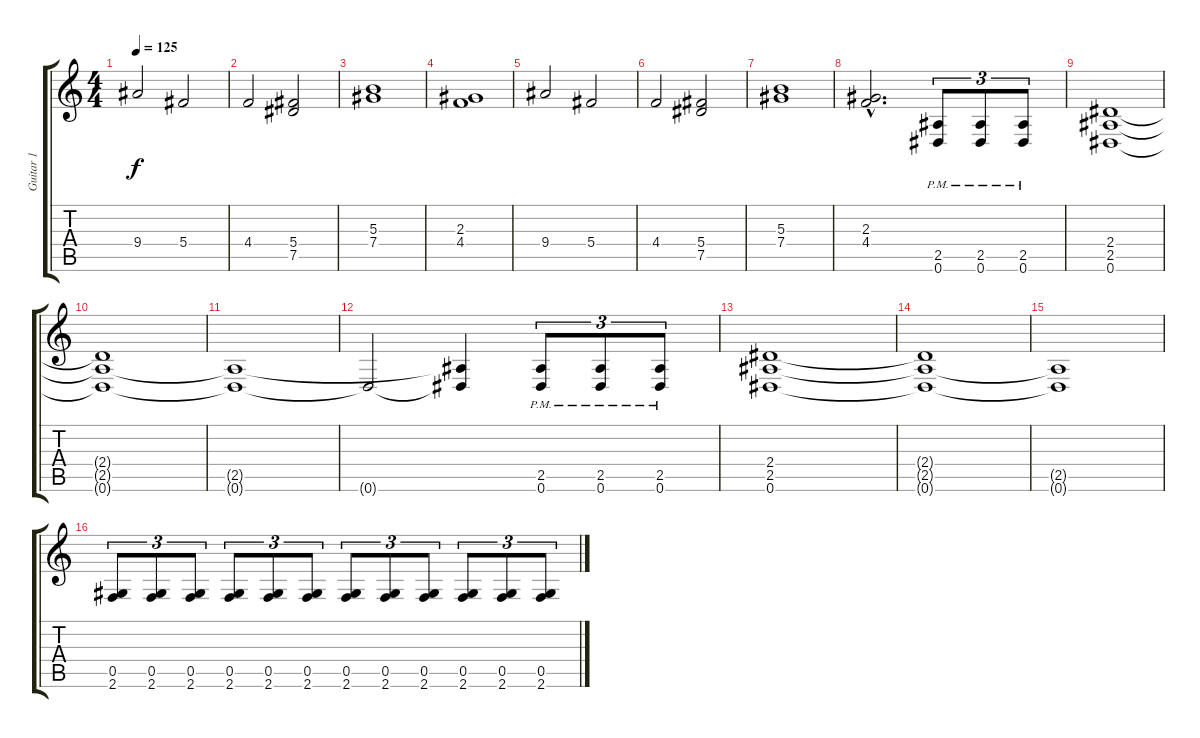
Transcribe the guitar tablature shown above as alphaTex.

\track ("Guitar 1" "Guitar 1") {instrument distortionguitar}
\staff {score tabs}
\tuning (Eb4 Bb3 Gb3 Db3 Ab2 Eb2) {hide}
\ts (4 4)
\tempo 125
\clef g2
\ks c
9.4.2{dy f volume 12 instrument electricguitarclean} 5.4.2 |
4.4.2 (5.4 7.5).2 |
(5.3 7.4).1 |
(2.3 4.4).1 |
9.4.2{instrument electricguitarclean} 5.4.2 |
4.4.2 (5.4 7.5).2 |
(5.3 7.4).1 |
(2.3{hac} 4.4{hac}).2{d} (2.5{pm} 0.6{pm}).8{tu (3 2) volume 16 instrument distortionguitar} (2.5{pm} 0.6{pm}).8{tu (3 2)} (2.5{pm} 0.6{pm}).8{tu (3 2)} |
(2.4 2.5 0.6).1 |
(2.4{t} 2.5{t} 0.6{t}).1 |
(2.5{t} 0.6{t}).1 |
0.6{t}.2 (2.5{t} 0.6{t}).4 (2.5{pm} 0.6{pm}).8{tu (3 2)} (2.5{pm} 0.6{pm}).8{tu (3 2)} (2.5{pm} 0.6{pm}).8{tu (3 2)} |
(2.4 2.5 0.6).1 |
(2.4{t} 2.5{t} 0.6{t}).1 |
(2.5{t} 0.6{t}).1 |
(0.5 2.6).8{tu (3 2) volume 14} (0.5 2.6).8{tu (3 2)} (0.5 2.6).8{tu (3 2)} (0.5 2.6).8{tu (3 2)} (0.5 2.6).8{tu (3 2)} (0.5 2.6).8{tu (3 2)} (0.5 2.6).8{tu (3 2)} (0.5 2.6).8{tu (3 2)} (0.5 2.6).8{tu (3 2)} (0.5 2.6).8{tu (3 2)} (0.5 2.6).8{tu (3 2)} (0.5 2.6).8{tu (3 2)}
